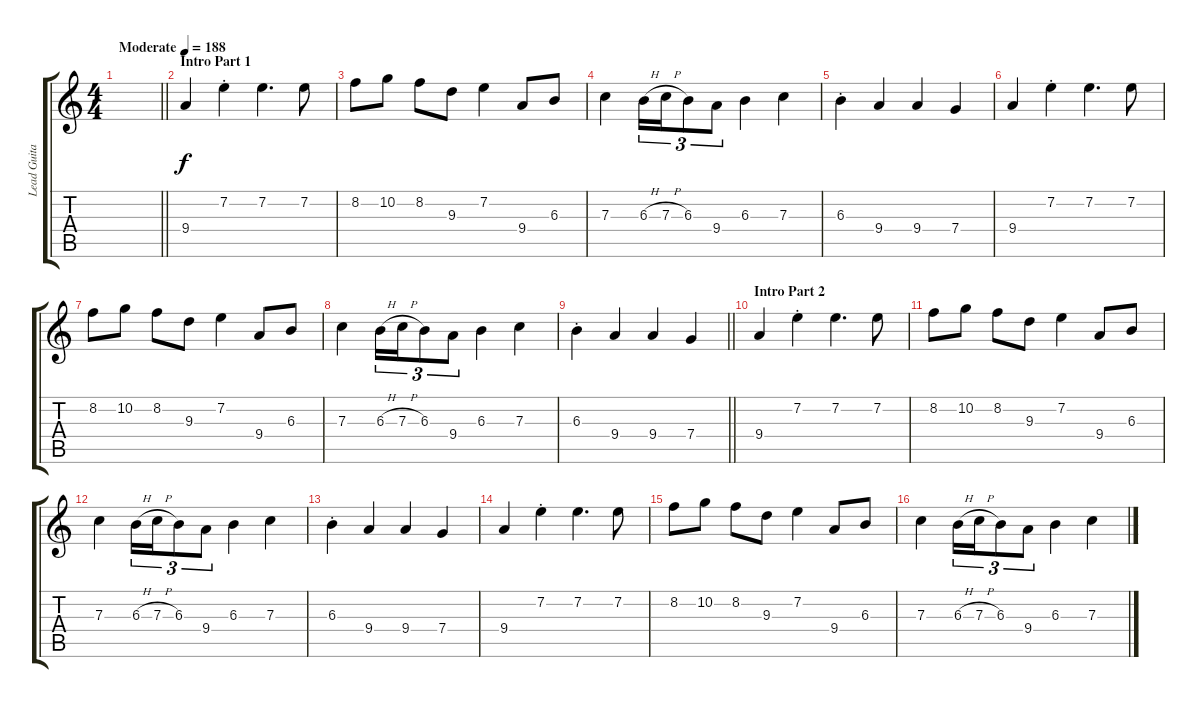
\track ("Lead Guitar" "Lead Guita") {instrument distortionguitar}
\staff {score tabs}
\tuning (D4 A3 F3 C3 G2 D2) {hide}
\ts (4 4)
\section ("" "")
\tempo (188 "Moderate")
\clef g2
\barLineRight lightlight
\ks c
|
\section ("" "Intro Part 1")
9.4.4 7.2{st}.4 7.2.4{d} 7.2.8 |
8.2.8 10.2.8 8.2.8 9.3.8 7.2.4 9.4.8 6.3.8 |
7.3.4 6.3{h}.16{tu (3 2)} 7.3{h}.16{tu (3 2)} 6.3.8{tu (3 2)} 9.4.8{tu (3 2)} 6.3.4 7.3.4 |
6.3{st}.4 9.4.4 9.4.4 7.4.4 |
9.4.4 7.2{st}.4 7.2.4{d} 7.2.8 |
8.2.8 10.2.8 8.2.8 9.3.8 7.2.4 9.4.8 6.3.8 |
7.3.4 6.3{h}.16{tu (3 2)} 7.3{h}.16{tu (3 2)} 6.3.8{tu (3 2)} 9.4.8{tu (3 2)} 6.3.4 7.3.4 |
\barLineRight lightlight
6.3{st}.4 9.4.4 9.4.4 7.4.4 |
\section ("" "Intro Part 2")
9.4.4 7.2{st}.4 7.2.4{d} 7.2.8 |
8.2.8 10.2.8 8.2.8 9.3.8 7.2.4 9.4.8 6.3.8 |
7.3.4 6.3{h}.16{tu (3 2)} 7.3{h}.16{tu (3 2)} 6.3.8{tu (3 2)} 9.4.8{tu (3 2)} 6.3.4 7.3.4 |
6.3{st}.4 9.4.4 9.4.4 7.4.4 |
9.4.4 7.2{st}.4 7.2.4{d} 7.2.8 |
8.2.8 10.2.8 8.2.8 9.3.8 7.2.4 9.4.8 6.3.8 |
7.3.4 6.3{h}.16{tu (3 2)} 7.3{h}.16{tu (3 2)} 6.3.8{tu (3 2)} 9.4.8{tu (3 2)} 6.3.4 7.3.4
